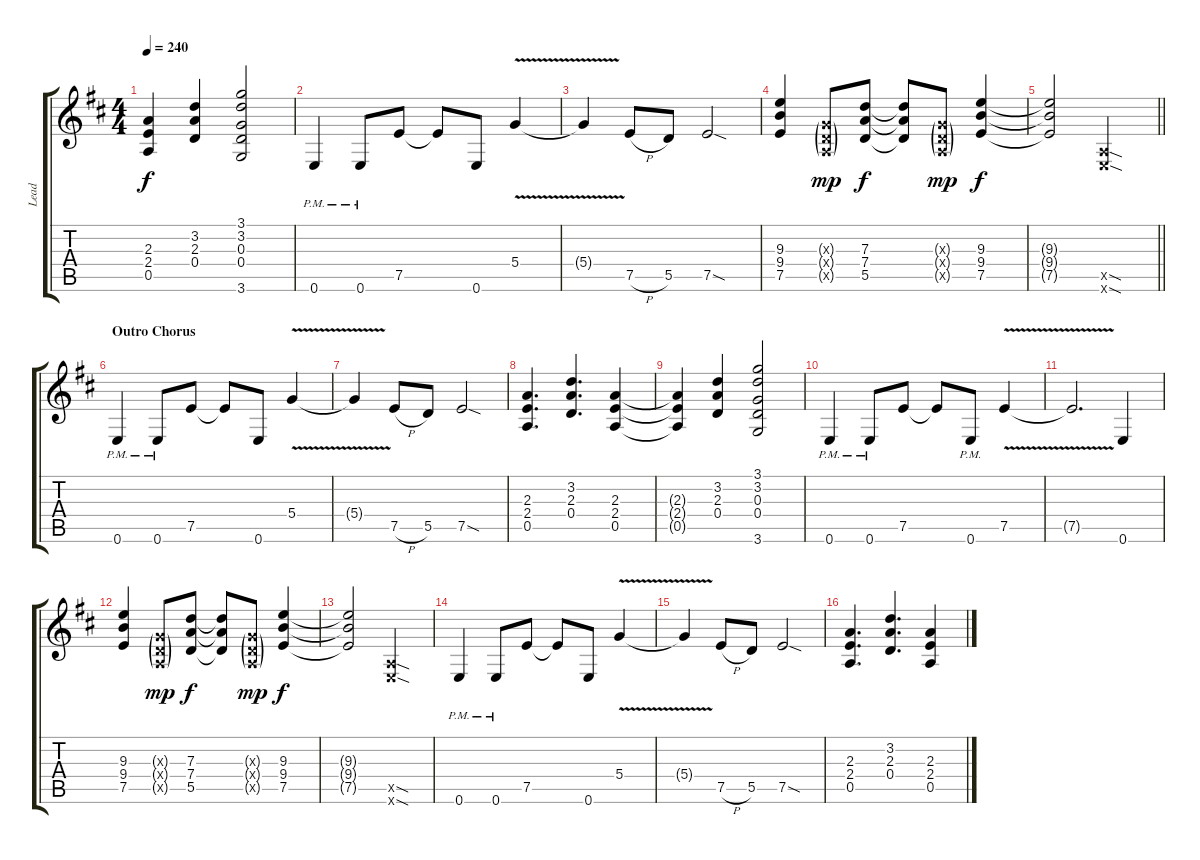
\track ("Lead" "Lead") {instrument overdrivenguitar}
\staff {score tabs}
\tuning (E4 B3 G3 D3 A2 E2) {hide}
\ts (4 4)
\tempo 240
\clef g2
\ks d
(2.3{t} 2.4{t} 0.5{t}).4{dy f} (3.2 2.3 0.4).4 (3.1 3.2 0.3 0.4 3.6).2 |
0.6{pm}.4 0.6{pm}.8 7.5.8 7.5{t}.8 0.6.8 5.4{v}.4 |
5.4{t}.4 7.5{h}.8 5.5.8 7.5{sod}.2 |
(9.3 9.4 7.5).4 (0.3{g x} 0.4{g x} 0.5{g x}).8{dy mp} (7.3 7.4 5.5).8{dy f} (7.3{t} 7.4{t} 5.5{t}).8 (0.3{g x} 0.4{g x} 0.5{g x}).8{dy mp} (9.3 9.4 7.5).4{dy f} |
\barLineRight lightlight
(9.3{t} 9.4{t} 7.5{t}).2 (0.5{sod x} 0.6{sod x}).2 |
\section ("" "Outro Chorus")
0.6{pm}.4 0.6{pm}.8 7.5.8 7.5{t}.8 0.6.8 5.4{v}.4 |
5.4{t}.4 7.5{h}.8 5.5.8 7.5{sod}.2 |
(2.3 2.4 0.5).4{d} (3.2 2.3 0.4).4{d} (2.3 2.4 0.5).4 |
(2.3{t} 2.4{t} 0.5{t}).4 (3.2 2.3 0.4).4 (3.1 3.2 0.3 0.4 3.6).2 |
0.6{pm}.4 0.6{pm}.8 7.5.8 7.5{t}.8 0.6{pm}.8 7.5{v}.4 |
7.5{v t}.2{d} 0.6.4 |
(9.3 9.4 7.5).4 (0.3{g x} 0.4{g x} 0.5{g x}).8{dy mp} (7.3 7.4 5.5).8{dy f} (7.3{t} 7.4{t} 5.5{t}).8 (0.3{g x} 0.4{g x} 0.5{g x}).8{dy mp} (9.3 9.4 7.5).4{dy f} |
(9.3{t} 9.4{t} 7.5{t}).2 (0.5{sod x} 0.6{sod x}).2 |
0.6{pm}.4 0.6{pm}.8 7.5.8 7.5{t}.8 0.6.8 5.4{v}.4 |
5.4{t}.4 7.5{h}.8 5.5.8 7.5{sod}.2 |
(2.3 2.4 0.5).4{d} (3.2 2.3 0.4).4{d} (2.3 2.4 0.5).4
